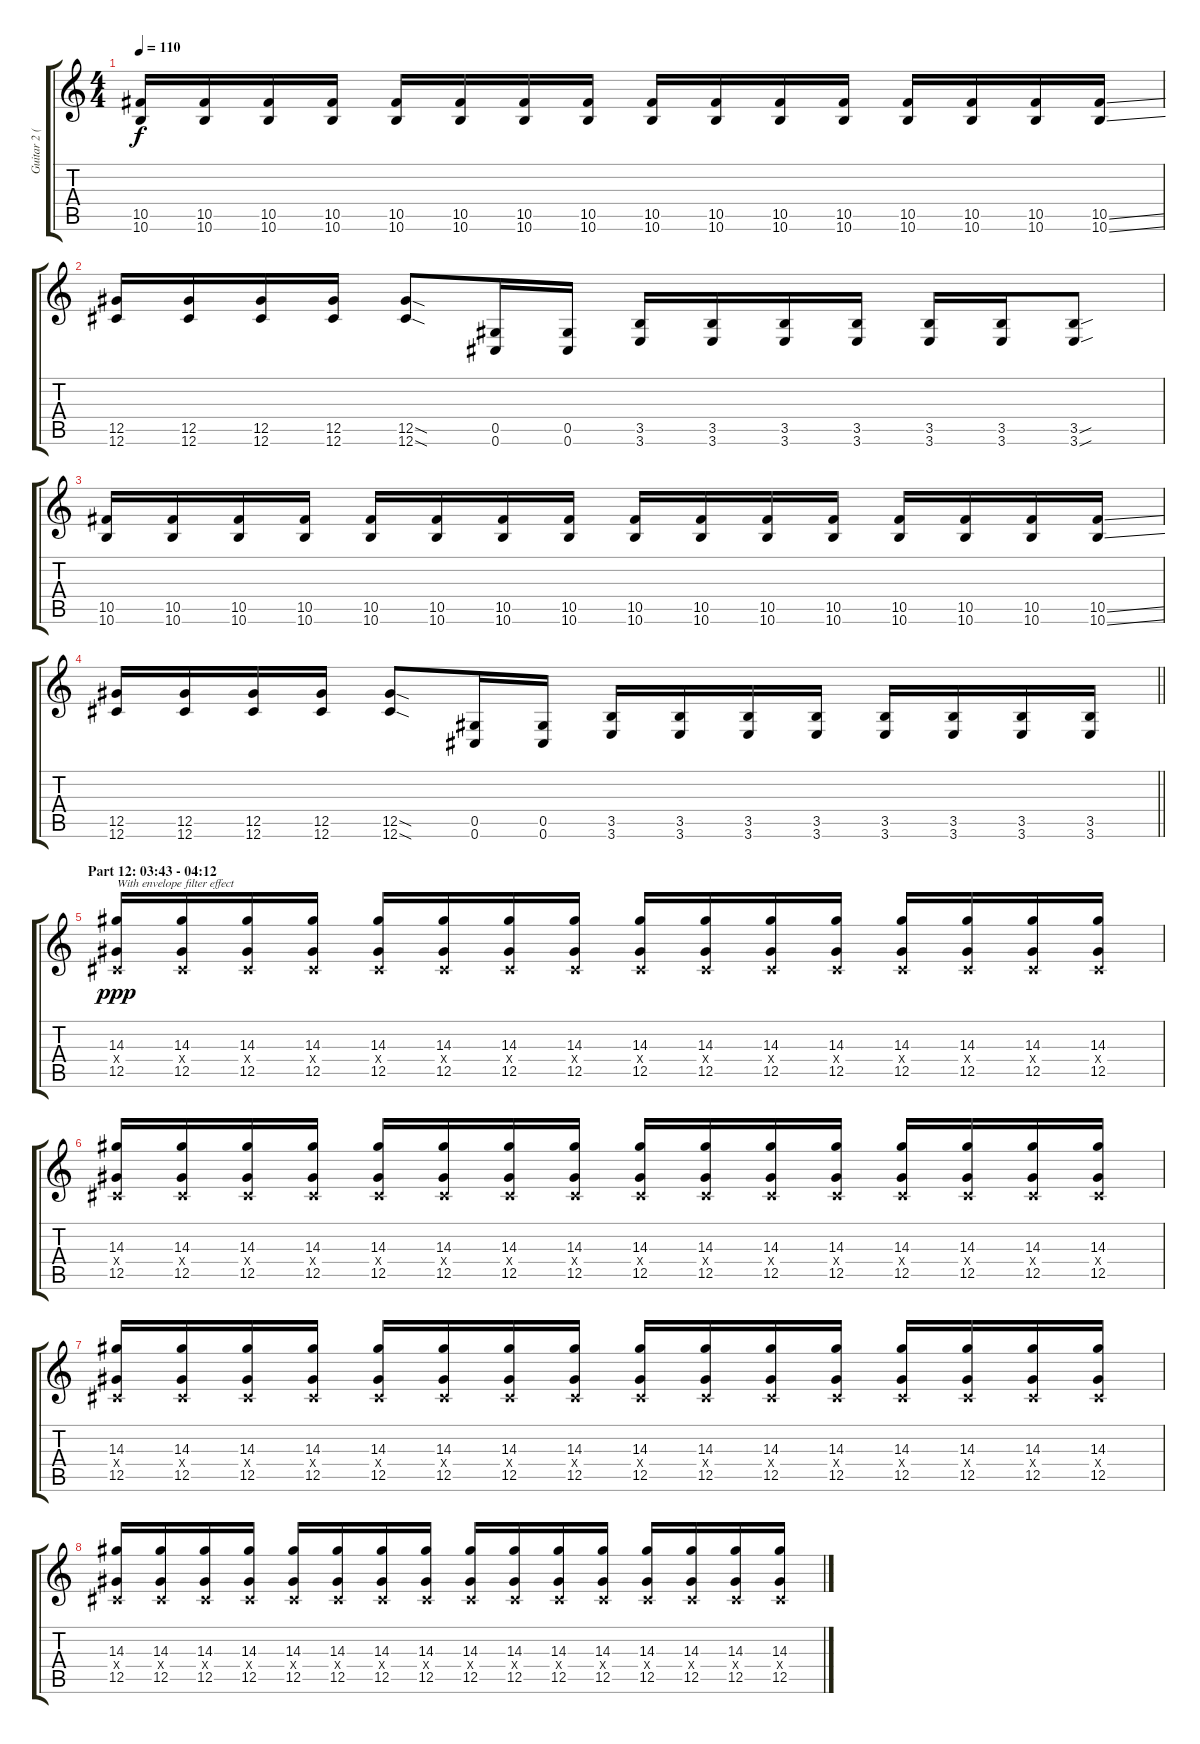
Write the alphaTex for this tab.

\track ("Guitar 2 (Distortion)" "Guitar 2 (") {instrument distortionguitar}
\staff {score tabs}
\tuning (Eb4 Bb3 Gb3 Db3 Ab2 Db2) {hide}
\ts (4 4)
\tempo 110
\clef g2
\ks c
(10.5 10.6).16{dy f} (10.5 10.6).16 (10.5 10.6).16 (10.5 10.6).16 (10.5 10.6).16 (10.5 10.6).16 (10.5 10.6).16 (10.5 10.6).16 (10.5 10.6).16 (10.5 10.6).16 (10.5 10.6).16 (10.5 10.6).16 (10.5 10.6).16 (10.5 10.6).16 (10.5 10.6).16 (10.5{ss} 10.6{ss}).16 |
(12.5 12.6).16 (12.5 12.6).16 (12.5 12.6).16 (12.5 12.6).16 (12.5{sod} 12.6{sod}).8 (0.5 0.6).16 (0.5 0.6).16 (3.5 3.6).16 (3.5 3.6).16 (3.5 3.6).16 (3.5 3.6).16 (3.5 3.6).16 (3.5 3.6).16 (3.5{sou} 3.6{sou}).8 |
(10.5 10.6).16 (10.5 10.6).16 (10.5 10.6).16 (10.5 10.6).16 (10.5 10.6).16 (10.5 10.6).16 (10.5 10.6).16 (10.5 10.6).16 (10.5 10.6).16 (10.5 10.6).16 (10.5 10.6).16 (10.5 10.6).16 (10.5 10.6).16 (10.5 10.6).16 (10.5 10.6).16 (10.5{ss} 10.6{ss}).16 |
\barLineRight lightlight
(12.5 12.6).16 (12.5 12.6).16 (12.5 12.6).16 (12.5 12.6).16 (12.5{sod} 12.6{sod}).8 (0.5 0.6).16 (0.5 0.6).16 (3.5 3.6).16 (3.5 3.6).16 (3.5 3.6).16 (3.5 3.6).16 (3.5 3.6).16 (3.5 3.6).16 (3.5 3.6).16 (3.5 3.6).16 |
\section ("" "Part 12: 03:43 - 04:12")
(14.3 0.4{x} 12.5).16{txt "With envelope filter effect" dy ppp balance 8} (14.3 0.4{x} 12.5).16 (14.3 0.4{x} 12.5).16 (14.3 0.4{x} 12.5).16 (14.3 0.4{x} 12.5).16 (14.3 0.4{x} 12.5).16 (14.3 0.4{x} 12.5).16 (14.3 0.4{x} 12.5).16 (14.3 0.4{x} 12.5).16 (14.3 0.4{x} 12.5).16 (14.3 0.4{x} 12.5).16 (14.3 0.4{x} 12.5).16 (14.3 0.4{x} 12.5).16 (14.3 0.4{x} 12.5).16 (14.3 0.4{x} 12.5).16 (14.3 0.4{x} 12.5).16 |
(14.3 0.4{x} 12.5).16 (14.3 0.4{x} 12.5).16 (14.3 0.4{x} 12.5).16 (14.3 0.4{x} 12.5).16 (14.3 0.4{x} 12.5).16 (14.3 0.4{x} 12.5).16 (14.3 0.4{x} 12.5).16 (14.3 0.4{x} 12.5).16 (14.3 0.4{x} 12.5).16 (14.3 0.4{x} 12.5).16 (14.3 0.4{x} 12.5).16 (14.3 0.4{x} 12.5).16 (14.3 0.4{x} 12.5).16 (14.3 0.4{x} 12.5).16 (14.3 0.4{x} 12.5).16 (14.3 0.4{x} 12.5).16 |
(14.3 0.4{x} 12.5).16 (14.3 0.4{x} 12.5).16 (14.3 0.4{x} 12.5).16 (14.3 0.4{x} 12.5).16 (14.3 0.4{x} 12.5).16 (14.3 0.4{x} 12.5).16 (14.3 0.4{x} 12.5).16 (14.3 0.4{x} 12.5).16 (14.3 0.4{x} 12.5).16 (14.3 0.4{x} 12.5).16 (14.3 0.4{x} 12.5).16 (14.3 0.4{x} 12.5).16 (14.3 0.4{x} 12.5).16 (14.3 0.4{x} 12.5).16 (14.3 0.4{x} 12.5).16 (14.3 0.4{x} 12.5).16 |
(14.3 0.4{x} 12.5).16 (14.3 0.4{x} 12.5).16 (14.3 0.4{x} 12.5).16 (14.3 0.4{x} 12.5).16 (14.3 0.4{x} 12.5).16 (14.3 0.4{x} 12.5).16 (14.3 0.4{x} 12.5).16 (14.3 0.4{x} 12.5).16 (14.3 0.4{x} 12.5).16 (14.3 0.4{x} 12.5).16 (14.3 0.4{x} 12.5).16 (14.3 0.4{x} 12.5).16 (14.3 0.4{x} 12.5).16 (14.3 0.4{x} 12.5).16 (14.3 0.4{x} 12.5).16 (14.3 0.4{x} 12.5).16
